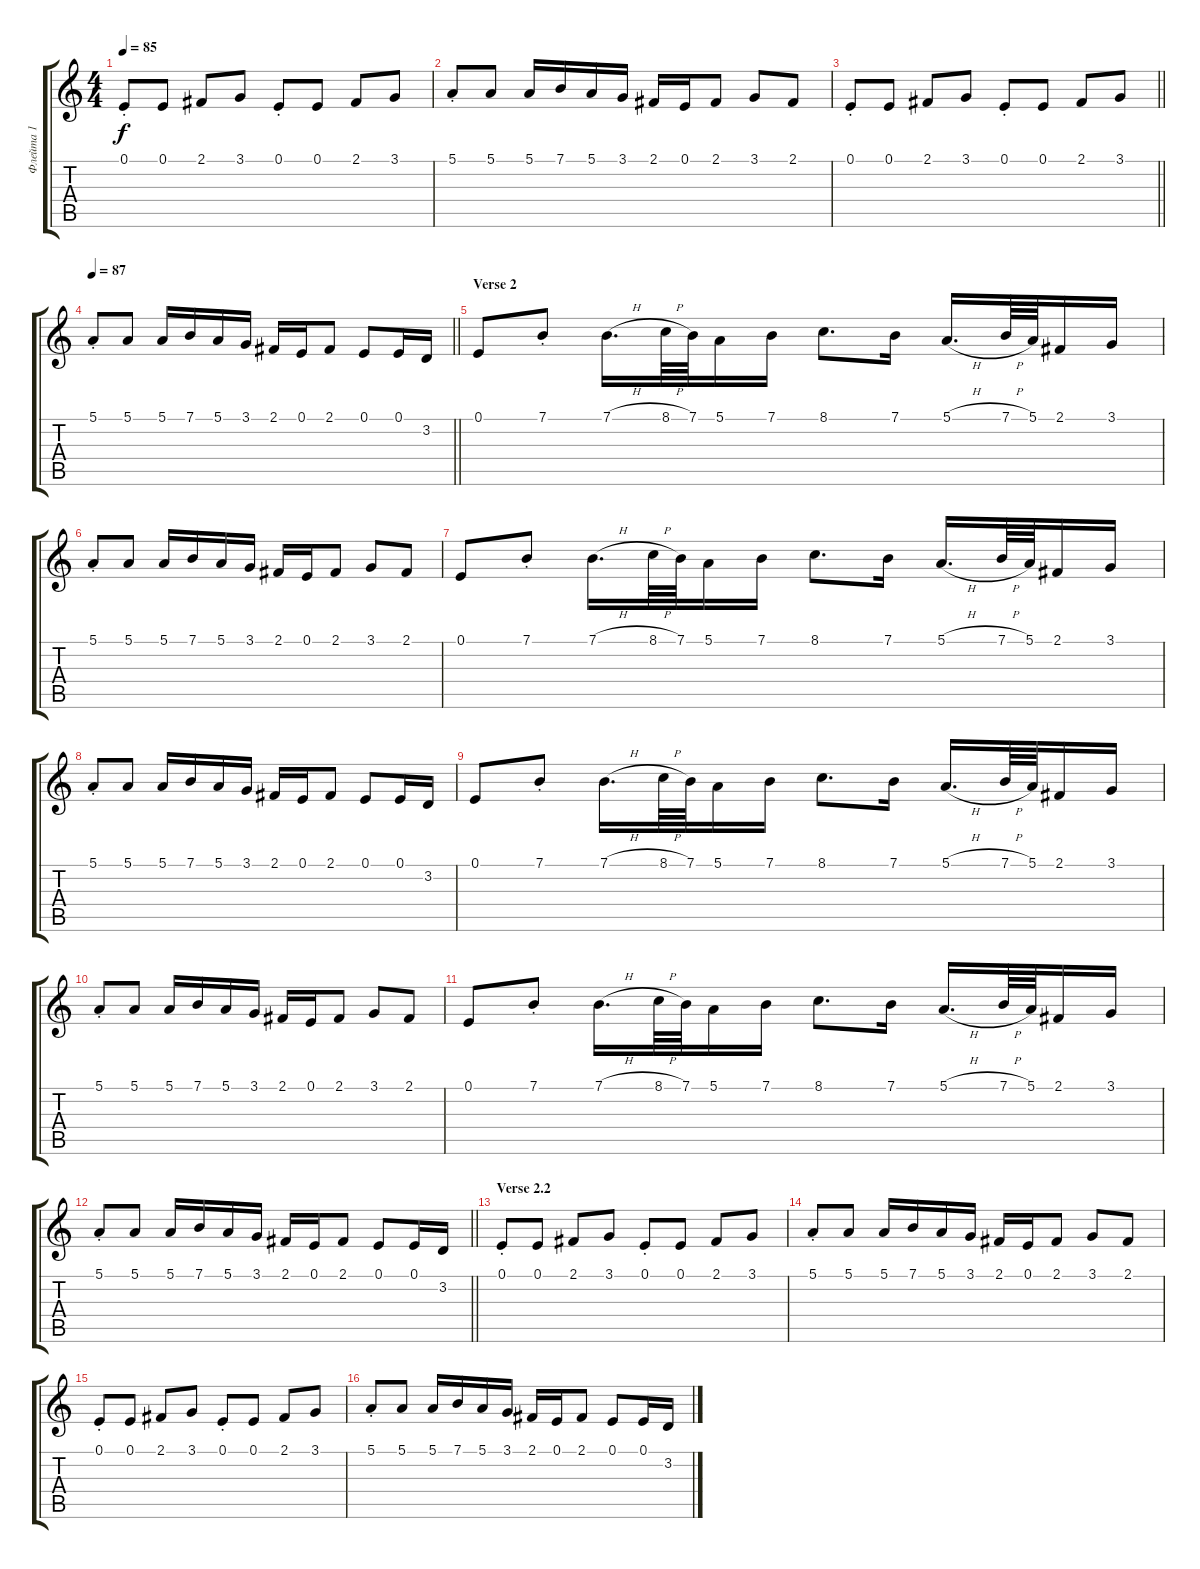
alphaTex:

\track ("Флейта 1" "Флейта 1") {instrument recorder}
\staff {score tabs}
\tuning (E4 B3 G3 D3 A2 E2) {hide}
\ts (4 4)
\tempo 85
\clef g2
\ks c
0.1{st}.8{dy f} 0.1.8 2.1.8 3.1.8 0.1{st}.8 0.1.8 2.1.8 3.1.8 |
5.1{st}.8 5.1.8 5.1.16 7.1.16 5.1.16 3.1.16 2.1.16 0.1.16 2.1.8 3.1.8 2.1.8 |
\barLineRight lightlight
0.1{st}.8 0.1.8 2.1.8 3.1.8 0.1{st}.8 0.1.8 2.1.8 3.1.8 |
\section ("" "")
\tempo 87
\barLineRight lightlight
5.1{st}.8 5.1.8 5.1.16 7.1.16 5.1.16 3.1.16 2.1.16 0.1.16 2.1.8 0.1.8 0.1.16 3.2.16 |
\section ("" "Verse 2")
0.1.8 7.1{st}.8 7.1{h}.16{d} 8.1{h}.64 7.1.64 5.1.16 7.1.16 8.1.8{d} 7.1.16 5.1{h}.16{d} 7.1{h}.64 5.1.64 2.1.16 3.1.16 |
5.1{st}.8 5.1.8 5.1.16 7.1.16 5.1.16 3.1.16 2.1.16 0.1.16 2.1.8 3.1.8 2.1.8 |
0.1.8 7.1{st}.8 7.1{h}.16{d} 8.1{h}.64 7.1.64 5.1.16 7.1.16 8.1.8{d} 7.1.16 5.1{h}.16{d} 7.1{h}.64 5.1.64 2.1.16 3.1.16 |
5.1{st}.8 5.1.8 5.1.16 7.1.16 5.1.16 3.1.16 2.1.16 0.1.16 2.1.8 0.1.8 0.1.16 3.2.16 |
0.1.8 7.1{st}.8 7.1{h}.16{d} 8.1{h}.64 7.1.64 5.1.16 7.1.16 8.1.8{d} 7.1.16 5.1{h}.16{d} 7.1{h}.64 5.1.64 2.1.16 3.1.16 |
5.1{st}.8 5.1.8 5.1.16 7.1.16 5.1.16 3.1.16 2.1.16 0.1.16 2.1.8 3.1.8 2.1.8 |
0.1.8 7.1{st}.8 7.1{h}.16{d} 8.1{h}.64 7.1.64 5.1.16 7.1.16 8.1.8{d} 7.1.16 5.1{h}.16{d} 7.1{h}.64 5.1.64 2.1.16 3.1.16 |
\barLineRight lightlight
5.1{st}.8 5.1.8 5.1.16 7.1.16 5.1.16 3.1.16 2.1.16 0.1.16 2.1.8 0.1.8 0.1.16 3.2.16 |
\section ("" "Verse 2.2")
0.1{st}.8 0.1.8 2.1.8 3.1.8 0.1{st}.8 0.1.8 2.1.8 3.1.8 |
5.1{st}.8 5.1.8 5.1.16 7.1.16 5.1.16 3.1.16 2.1.16 0.1.16 2.1.8 3.1.8 2.1.8 |
0.1{st}.8 0.1.8 2.1.8 3.1.8 0.1{st}.8 0.1.8 2.1.8 3.1.8 |
5.1{st}.8 5.1.8 5.1.16 7.1.16 5.1.16 3.1.16 2.1.16 0.1.16 2.1.8 0.1.8 0.1.16 3.2.16
